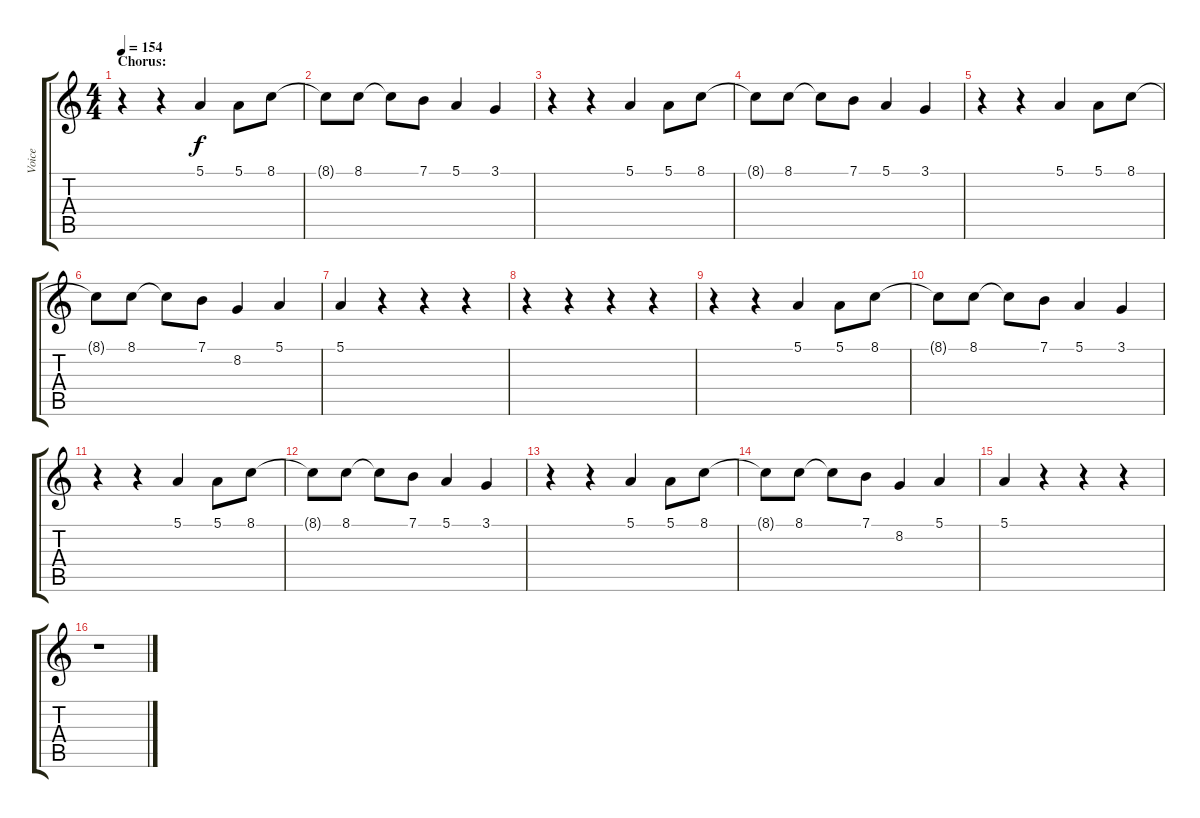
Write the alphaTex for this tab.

\track ("Voice" "Voice") {instrument oboe}
\staff {score tabs}
\tuning (E4 B3 G3 D3 A2 E2) {hide}
\ts (4 4)
\section ("" "Chorus:")
\tempo 154
\clef g2
\ks c
r.4{dy f} r.4 5.1.4 5.1.8 8.1.8 |
8.1{t}.8 8.1.8 8.1{t}.8 7.1.8 5.1.4 3.1.4 |
r.4 r.4 5.1.4 5.1.8 8.1.8 |
8.1{t}.8 8.1.8 8.1{t}.8 7.1.8 5.1.4 3.1.4 |
r.4 r.4 5.1.4 5.1.8 8.1.8 |
8.1{t}.8 8.1.8 8.1{t}.8 7.1.8 8.2.4 5.1.4 |
5.1.4 r.4 r.4 r.4 |
r.4 r.4 r.4 r.4 |
r.4 r.4 5.1.4 5.1.8 8.1.8 |
8.1{t}.8 8.1.8 8.1{t}.8 7.1.8 5.1.4 3.1.4 |
r.4 r.4 5.1.4 5.1.8 8.1.8 |
8.1{t}.8 8.1.8 8.1{t}.8 7.1.8 5.1.4 3.1.4 |
r.4 r.4 5.1.4 5.1.8 8.1.8 |
8.1{t}.8 8.1.8 8.1{t}.8 7.1.8 8.2.4 5.1.4 |
5.1.4 r.4 r.4 r.4 |
r.1
